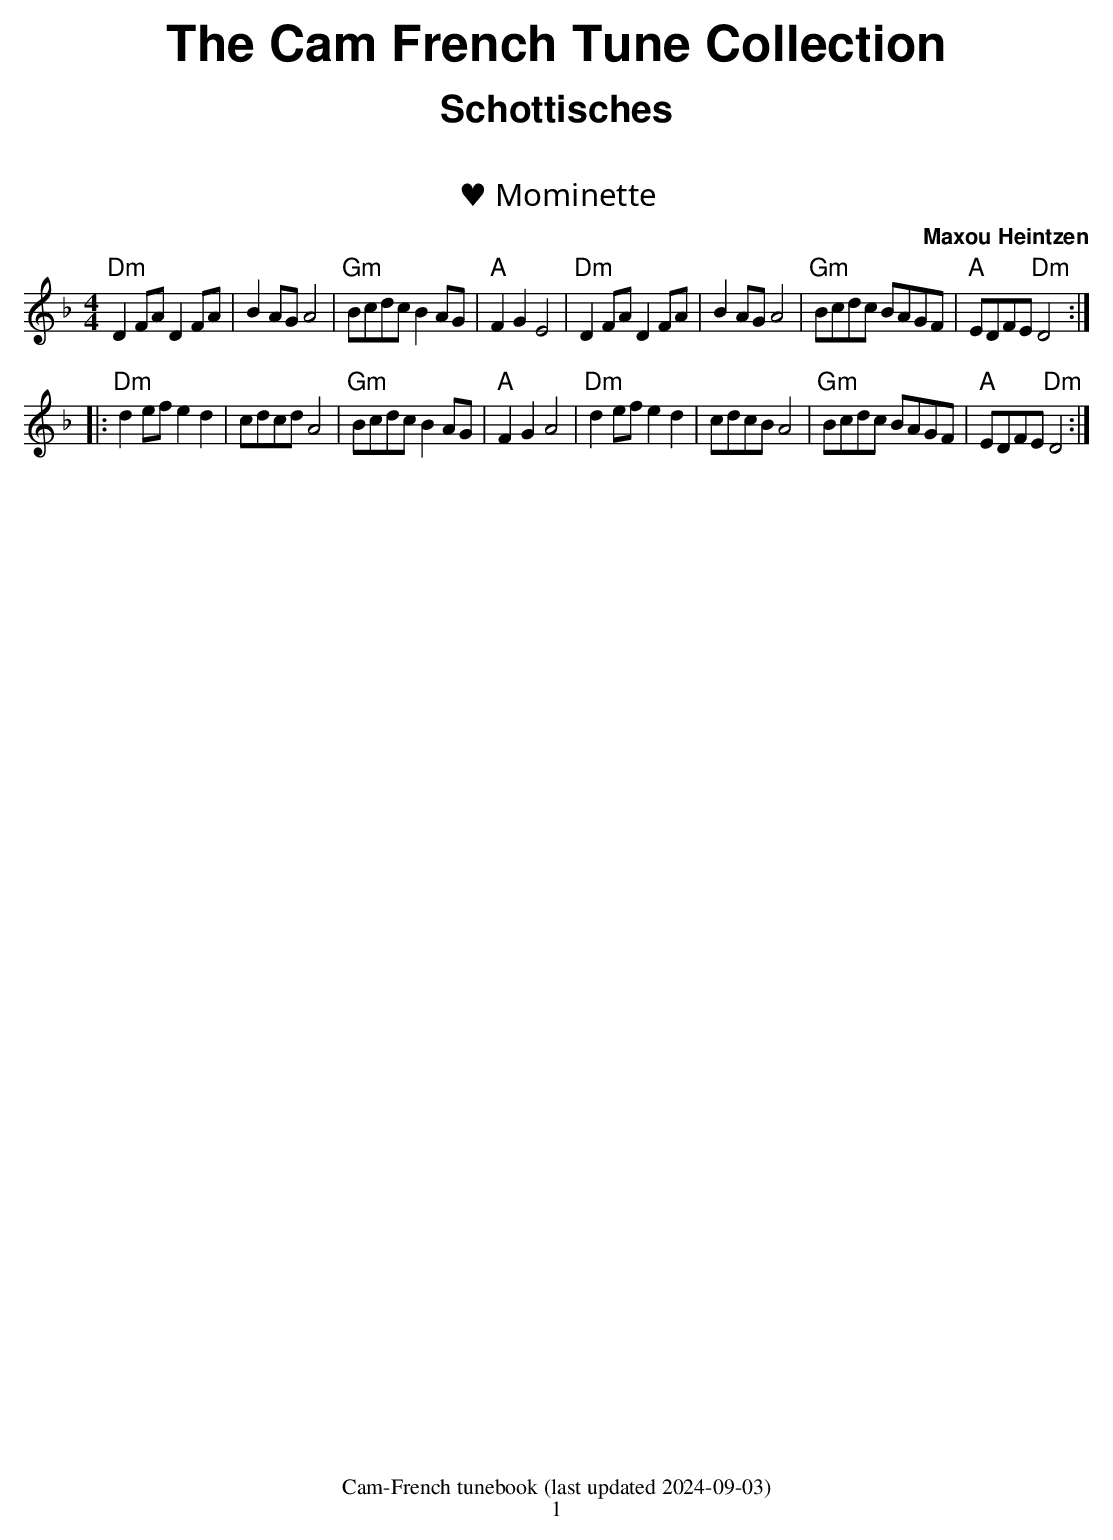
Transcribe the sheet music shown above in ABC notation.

X:1
T:♥ Mominette
C: Maxou Heintzen
M:4/4
L:1/4
K:Dm
"Dm"DF/A/ DF/A/|BA/G/ A2|"Gm"B/c/d/c/ BA/G/|"A"FG E2| \
"Dm"DF/A/ DF/A/|BA/G/ A2|"Gm"B/c/d/c/ B/A/G/F/|"A"E/D/F/E/ "Dm"D2:|
|:"Dm"de/f/ ed|c/d/c/d/ A2|"Gm"B/c/d/c/ BA/G/|"A"FG A2| \
"Dm"de/f/ ed|c/d/c/B/ A2|"Gm"B/c/d/c/ B/A/G/F/|"A"E/D/F/E/ "Dm"D2:|
